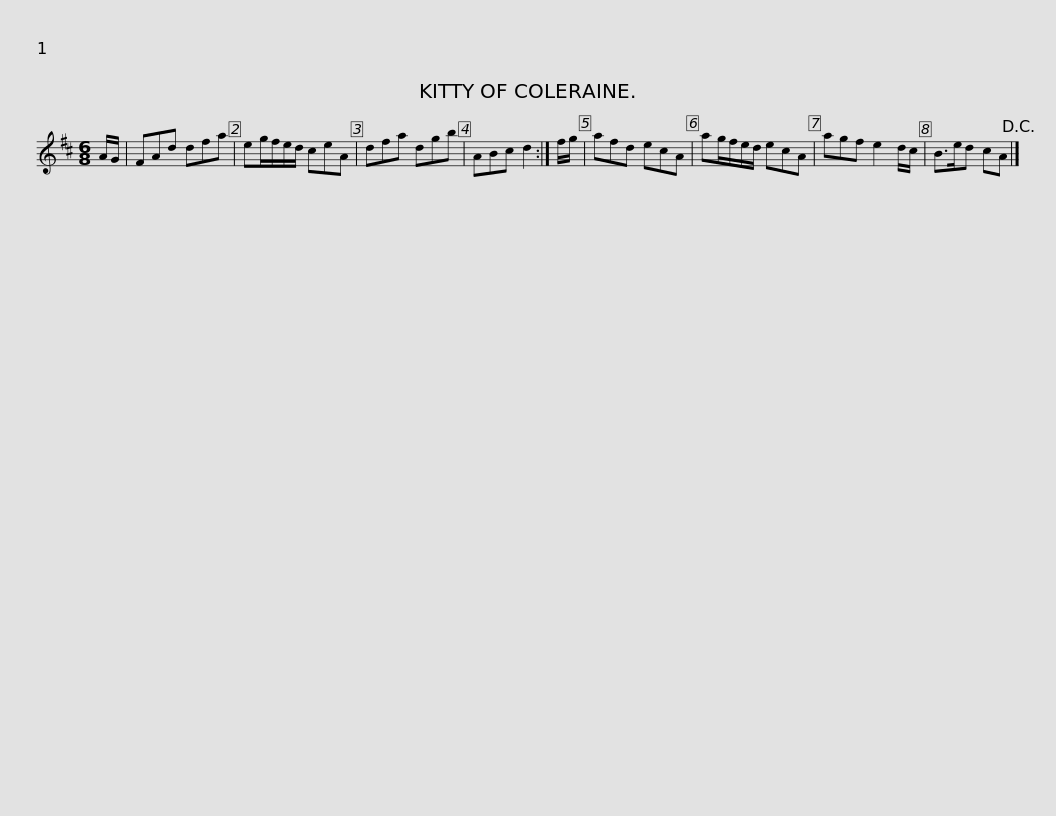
X:1
L:1/8
M:6/8
I:linebreak $
K:D
V:1 treble
V:1
 A/G/ | FAd dfa | eg/f/e/d/ ceA | dfa dgb | ABc d2 :| %5
 f/g/ | afd ecA | ag/f/e/d/ ecA |$ agf e2 d/c/ | B>ed cA!D.C.! |] %10
